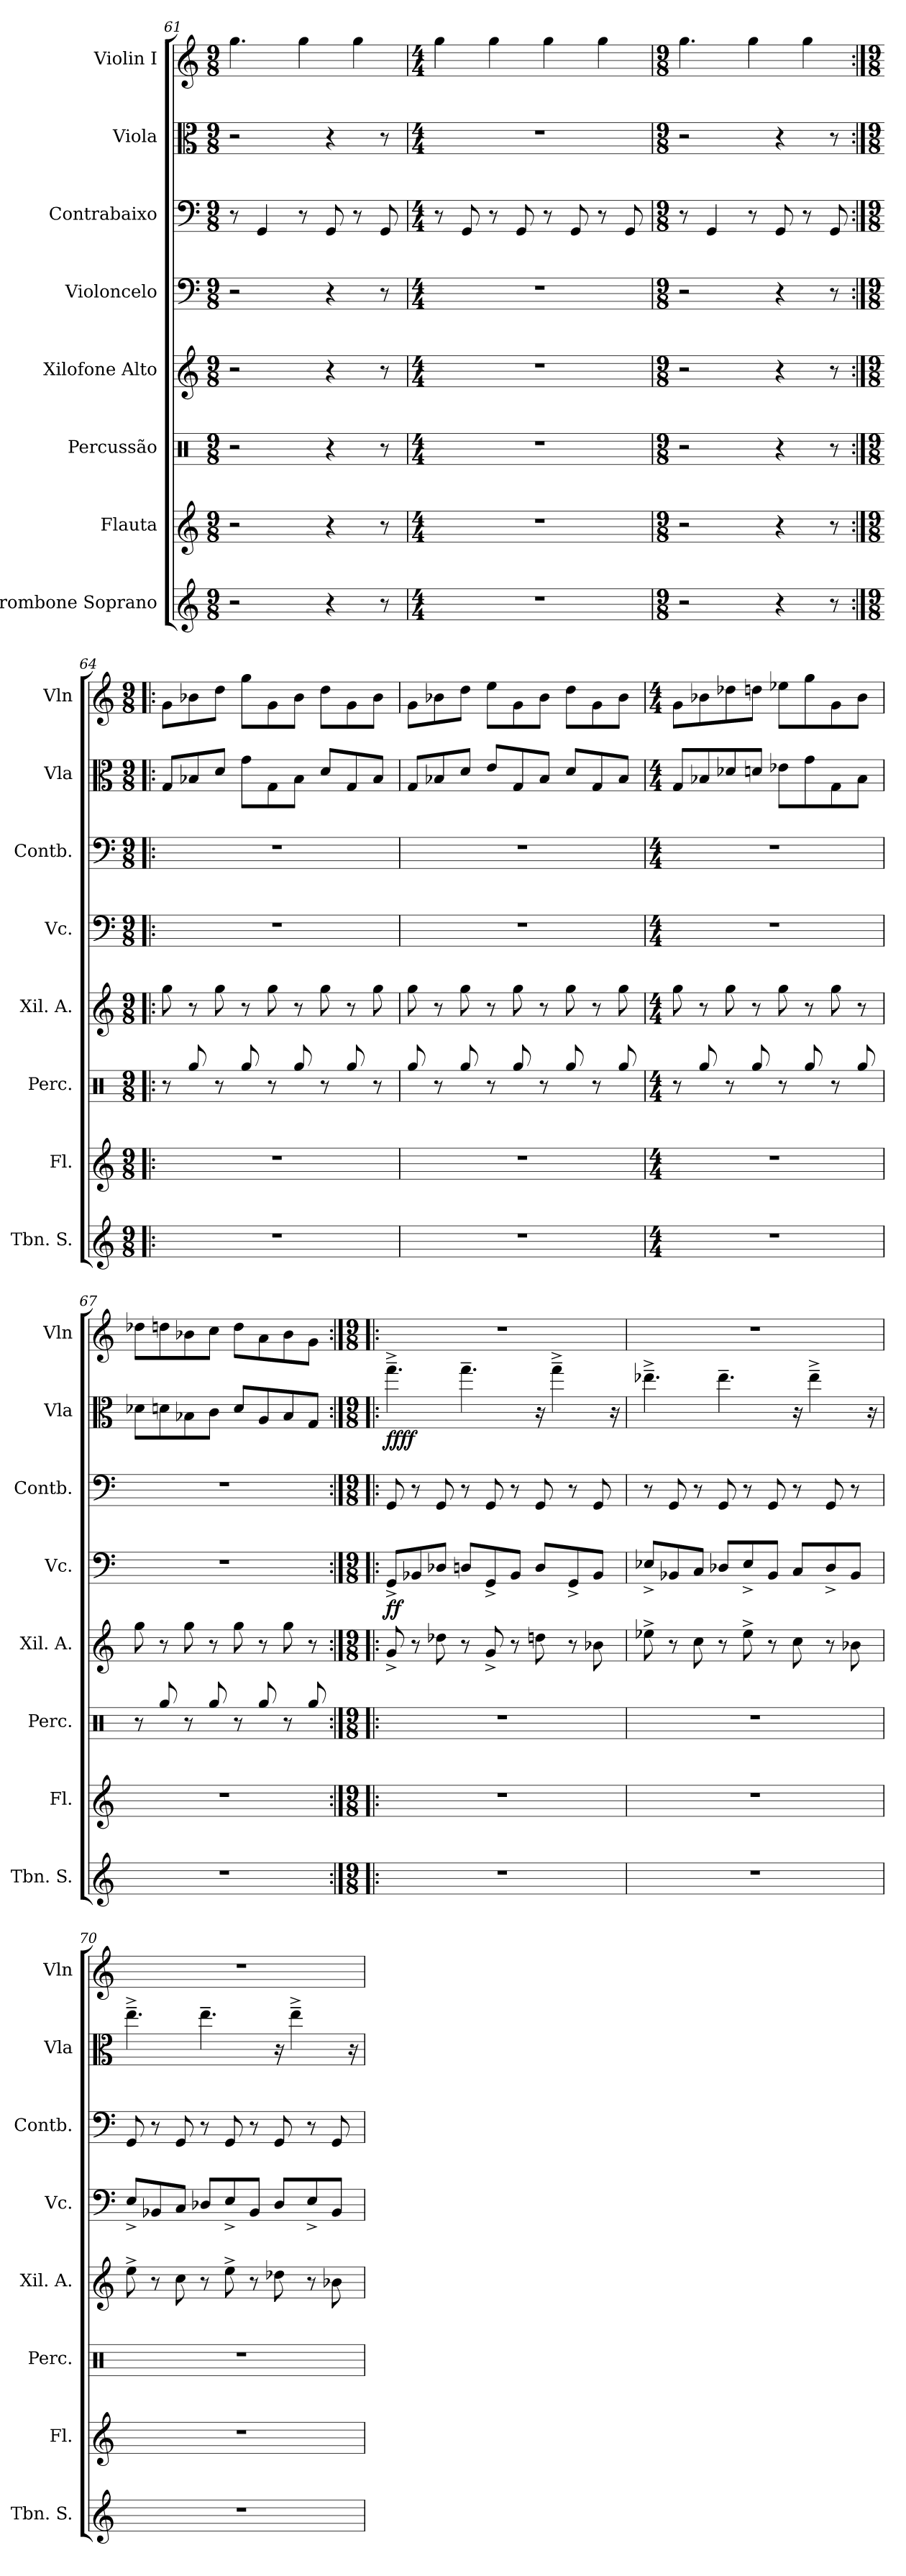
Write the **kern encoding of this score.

**kern	**kern	**kern	**kern	**kern	**dynam	**kern	**kern	**dynam	**kern
*part8	*part7	*part6	*part5	*part4	*part4	*part3	*part2	*part2	*part1
*staff8	*staff7	*staff6	*staff5	*staff4	*staff4	*staff3	*staff2	*staff2	*staff1
*I"Trombone Soprano	*I"Flauta	*I"Percussão	*I"Xilofone Alto	*I"Violoncelo	*	*I"Contrabaixo	*I"Viola	*	*I"Violin I
*I'Tbn. S.	*I'Fl.	*I'Perc.	*I'Xil. A.	*I'Vc.	*	*I'Contb.	*I'Vla	*	*I'Vln
*clefG2	*clefG2	*clefX	*clefG2	*clefF4	*	*clefF4	*clefC3	*	*clefG2
*	*	*	*	*	*	*ITrd7c12	*	*	*
*k[]	*k[]	*k[]	*k[]	*k[]	*	*k[]	*k[]	*	*k[]
*M9/8	*M9/8	*M9/8	*M9/8	*M9/8	*	*M9/8	*M9/8	*	*M9/8
=61	=61	=61	=61	=61	=61	=61	=61	=61	=61
2r	2r	2r	2r	2r	.	8r	2r	.	4.gg\
.	.	.	.	.	.	4GGG/	.	.	.
.	.	.	.	.	.	8r	.	.	4gg\
4r	4r	4r	4r	4r	.	8GGG/	4r	.	.
.	.	.	.	.	.	8r	.	.	4gg\
8r	8r	8r	8r	8r	.	8GGG/	8r	.	.
!!LO:PB:g=z
=62	=62	=62	=62	=62	=62	=62	=62	=62	=62
*M4/4	*M4/4	*M4/4	*M4/4	*M4/4	*	*M4/4	*M4/4	*	*M4/4
1r	1r	1r	1r	1r	.	8r	1r	.	4gg\
.	.	.	.	.	.	8GGG/	.	.	.
.	.	.	.	.	.	8r	.	.	4gg\
.	.	.	.	.	.	8GGG/	.	.	.
.	.	.	.	.	.	8r	.	.	4gg\
.	.	.	.	.	.	8GGG/	.	.	.
.	.	.	.	.	.	8r	.	.	4gg\
.	.	.	.	.	.	8GGG/	.	.	.
=63	=63	=63	=63	=63	=63	=63	=63	=63	=63
*M9/8	*M9/8	*M9/8	*M9/8	*M9/8	*	*M9/8	*M9/8	*	*M9/8
2r	2r	2r	2r	2r	.	8r	2r	.	4.gg\
.	.	.	.	.	.	4GGG/	.	.	.
.	.	.	.	.	.	8r	.	.	4gg\
4r	4r	4r	4r	4r	.	8GGG/	4r	.	.
.	.	.	.	.	.	8r	.	.	4gg\
8r	8r	8r	8r	8r	.	8GGG/	8r	.	.
=64:|!|:	=64:|!|:	=64:|!|:	=64:|!|:	=64:|!|:	=64:|!|:	=64:|!|:	=64:|!|:	=64:|!|:	=64:|!|:
*M9/8	*M9/8	*M9/8	*M9/8	*M9/8	*	*M9/8	*M9/8	*	*M9/8
8%9r	8%9r	8r	8gg\	8%9r	.	8%9r	8G/L	.	8g\L
.	.	8Rgg/	8r	.	.	.	8B-X/	.	8b-X\
.	.	8r	8gg\	.	.	.	8d/J	.	8dd\J
.	.	8Rgg/	8r	.	.	.	8g\L	.	8gg\L
.	.	8r	8gg\	.	.	.	8G\	.	8g\
.	.	8Rgg/	8r	.	.	.	8B-\J	.	8b-\J
.	.	8r	8gg\	.	.	.	8d/L	.	8dd\L
.	.	8Rgg/	8r	.	.	.	8G/	.	8g\
.	.	8r	8gg\	.	.	.	8B-/J	.	8b-\J
!!LO:PB:g=z
=65	=65	=65	=65	=65	=65	=65	=65	=65	=65
8%9r	8%9r	8Rgg/	8gg\	8%9r	.	8%9r	8G/L	.	8g\L
.	.	8r	8r	.	.	.	8B-X/	.	8b-X\
.	.	8Rgg/	8gg\	.	.	.	8d/J	.	8dd\J
.	.	8r	8r	.	.	.	8e/L	.	8ee\L
.	.	8Rgg/	8gg\	.	.	.	8G/	.	8g\
.	.	8r	8r	.	.	.	8B-/J	.	8b-\J
.	.	8Rgg/	8gg\	.	.	.	8d/L	.	8dd\L
.	.	8r	8r	.	.	.	8G/	.	8g\
.	.	8Rgg/	8gg\	.	.	.	8B-/J	.	8b-\J
=66	=66	=66	=66	=66	=66	=66	=66	=66	=66
*M4/4	*M4/4	*M4/4	*M4/4	*M4/4	*	*M4/4	*M4/4	*	*M4/4
1r	1r	8r	8gg\	1r	.	1r	8G/L	.	8g\L
.	.	8Rgg/	8r	.	.	.	8B-X/	.	8b-X\
.	.	8r	8gg\	.	.	.	8d-X/	.	8dd-X\
.	.	8Rgg/	8r	.	.	.	8dn/J	.	8ddn\J
.	.	8r	8gg\	.	.	.	8e-X\L	.	8ee-X\L
.	.	8Rgg/	8r	.	.	.	8g\	.	8gg\
.	.	8r	8gg\	.	.	.	8G\	.	8g\
.	.	8Rgg/	8r	.	.	.	8B-\J	.	8b-\J
=67	=67	=67	=67	=67	=67	=67	=67	=67	=67
1r	1r	8r	8gg\	1r	.	1r	8d-X\L	.	8dd-X\L
.	.	8Rgg/	8r	.	.	.	8dn\	.	8ddn\
.	.	8r	8gg\	.	.	.	8B-X\	.	8b-X\
.	.	8Rgg/	8r	.	.	.	8c\J	.	8cc\J
.	.	8r	8gg\	.	.	.	8d/L	.	8dd\L
.	.	8Rgg/	8r	.	.	.	8A/	.	8a\
.	.	8r	8gg\	.	.	.	8B-/	.	8b-\
.	.	8Rgg/	8r	.	.	.	8G/J	.	8g\J
!!LO:PB:g=z
=68:|!|:	=68:|!|:	=68:|!|:	=68:|!|:	=68:|!|:	=68:|!|:	=68:|!|:	=68:|!|:	=68:|!|:	=68:|!|:
*M9/8	*M9/8	*M9/8	*M9/8	*M9/8	*	*M9/8	*M9/8	*	*M9/8
!	!	!	!	!	!LO:DY:b	!	!	!LO:DY:b	!
!	!	!	!	!	!	!	!	!LO:DY:n=1:b	!
8%9r	8%9r	8%9r	8g^/	8GG^/L	ff	8GGG/	4.gg^~\	ff ff	8%9r
.	.	.	8r	8BB-X/	.	8r	.	.	.
.	.	.	8dd-X\	8D-X/J	.	8GGG/	.	.	.
.	.	.	8r	8Dn/L	.	8r	4.gg~\	.	.
.	.	.	8g^/	8GG^/	.	8GGG/	.	.	.
.	.	.	8r	8BB-/J	.	8r	.	.	.
.	.	.	8ddn\	8D/L	.	8GGG/	16r	.	.
.	.	.	.	.	.	.	4gg^~\	.	.
.	.	.	8r	8GG^/	.	8r	.	.	.
.	.	.	8b-X\	8BB-/J	.	8GGG/	.	.	.
.	.	.	.	.	.	.	16r	.	.
=69	=69	=69	=69	=69	=69	=69	=69	=69	=69
8%9r	8%9r	8%9r	8ee-X^\	8E-X^/L	.	8r	4.ee-X^~\	.	8%9r
.	.	.	8r	8BB-X/	.	8GGG/	.	.	.
.	.	.	8cc\	8C/J	.	8r	.	.	.
.	.	.	8r	8D-X/L	.	8GGG/	4.ee-~\	.	.
.	.	.	8ee-^\	8E-^/	.	8r	.	.	.
.	.	.	8r	8BB-/J	.	8GGG/	.	.	.
.	.	.	8cc\	8C/L	.	8r	16r	.	.
.	.	.	.	.	.	.	4ee-^~\	.	.
.	.	.	8r	8D-^/	.	8GGG/	.	.	.
.	.	.	8b-X\	8BB-/J	.	8r	.	.	.
.	.	.	.	.	.	.	16r	.	.
!!LO:PB:g=z
=70	=70	=70	=70	=70	=70	=70	=70	=70	=70
8%9r	8%9r	8%9r	8ee^\	8E^/L	.	8GGG/	4.ee^~\	.	8%9r
.	.	.	8r	8BB-X/	.	8r	.	.	.
.	.	.	8cc\	8C/J	.	8GGG/	.	.	.
.	.	.	8r	8D-X/L	.	8r	4.ee~\	.	.
.	.	.	8ee^\	8E^/	.	8GGG/	.	.	.
.	.	.	8r	8BB-/J	.	8r	.	.	.
.	.	.	8dd-X\	8D-/L	.	8GGG/	16r	.	.
.	.	.	.	.	.	.	4ee^~\	.	.
.	.	.	8r	8E^/	.	8r	.	.	.
.	.	.	8b-X\	8BB-/J	.	8GGG/	.	.	.
.	.	.	.	.	.	.	16r	.	.
=	=	=	=	=	=	=	=	=	=
*-	*-	*-	*-	*-	*-	*-	*-	*-	*-
